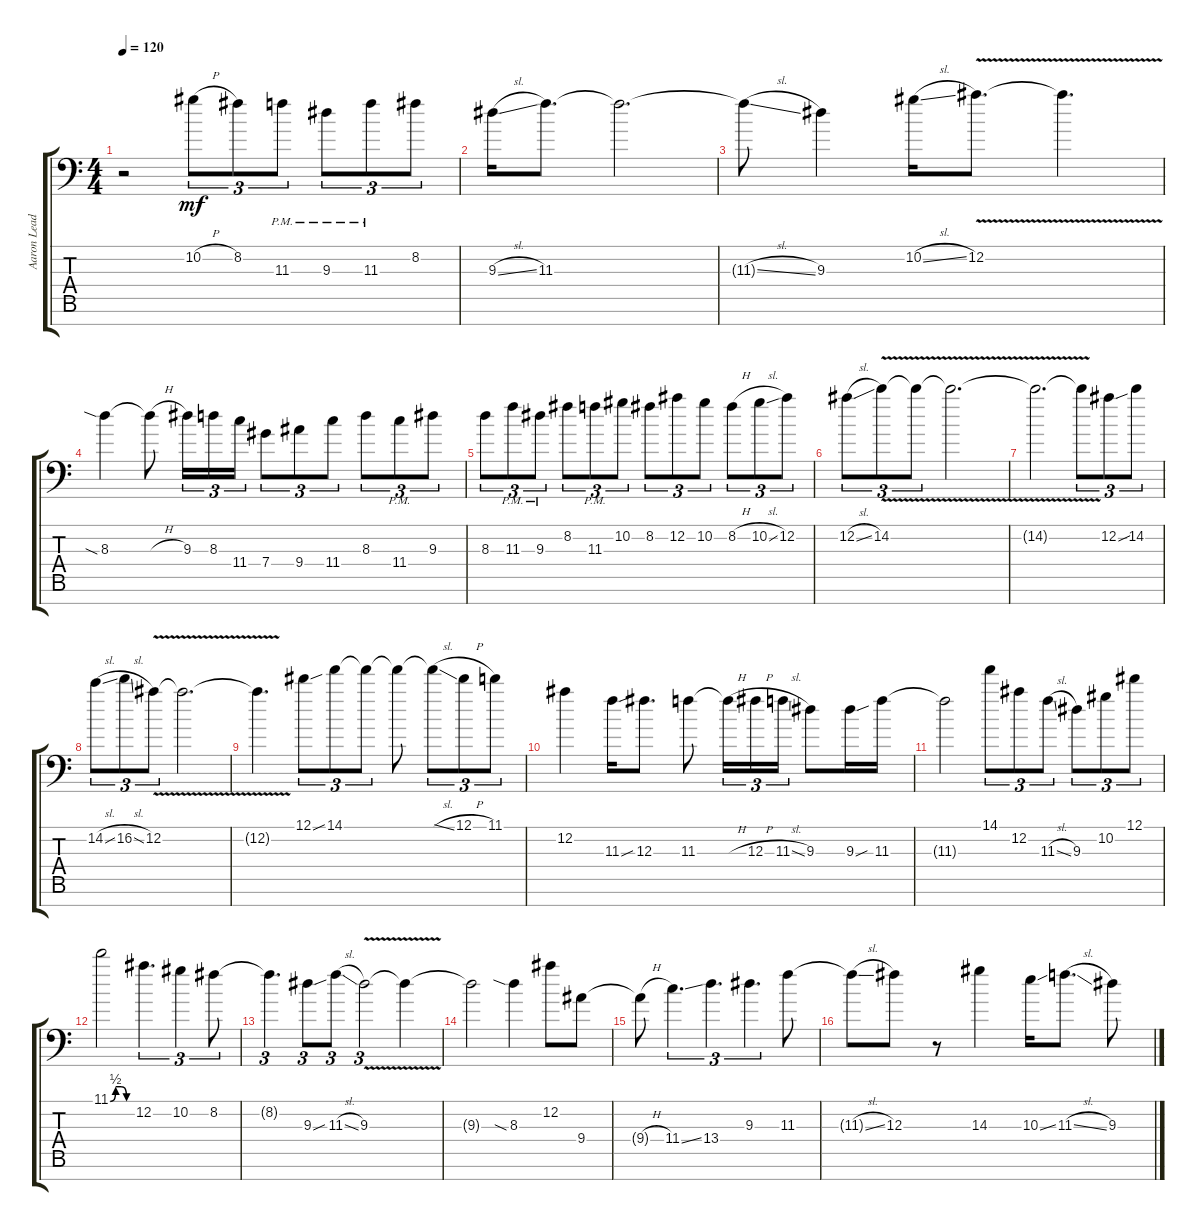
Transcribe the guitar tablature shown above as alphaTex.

\track ("Aaron Lead" "Aaron Lead") {instrument distortionguitar}
\staff {score tabs}
\tuning (Eb4 Bb3 Gb3 Db3 Ab2 Eb2 Ab1) {hide}
\ts (4 4)
\tempo 120
\clef f4
\ks c
r.2{dy mf instrument distortionguitar} 10.2{h}.8{tu (3 2)} 8.2.8{tu (3 2)} 11.3{pm}.8{tu (3 2)} 9.3{pm}.8{tu (3 2)} 11.3{pm}.8{tu (3 2)} 8.2.8{tu (3 2)} |
9.3{sl}.16 11.3.8{d} 11.3{t}.2{d} |
11.3{sl t}.8 9.3.4 10.2{sl}.16 12.2{v}.8{d} 12.2{v t}.4{d} |
8.3{sia}.4 8.3{h t}.8 9.3.16{tu (3 2)} 8.3.16{tu (3 2)} 11.4.16{tu (3 2)} 7.4.8{tu (3 2)} 9.4.8{tu (3 2)} 11.4.8{tu (3 2)} 8.3.8{tu (3 2)} 11.4{pm}.8{tu (3 2)} 9.3.8{tu (3 2)} |
8.3.8{tu (3 2)} 11.3{pm}.8{tu (3 2)} 9.3{pm}.8{tu (3 2)} 8.2.8{tu (3 2)} 11.3{pm}.8{tu (3 2)} 10.2.8{tu (3 2)} 8.2.8{tu (3 2)} 12.2.8{tu (3 2)} 10.2.8{tu (3 2)} 8.2{h}.8{tu (3 2)} 10.2{sl}.8{tu (3 2)} 12.2.8{tu (3 2)} |
12.2{sl}.8{tu (3 2)} 14.2{v}.8{tu (3 2)} 14.2{v t}.8{tu (3 2)} 14.2{v t}.2{d} |
14.2{v t}.2{d} 14.2{v t}.8{tu (3 2)} 12.2{sou}.8{tu (3 2)} 14.2.8{tu (3 2)} |
14.2{sl}.8{tu (3 2)} 16.2{sl}.8{tu (3 2)} 12.2{v}.8{tu (3 2)} 12.2{v t}.2{d} |
12.2{t}.4{d} 12.1{sou}.8{tu (3 2)} 14.1.8{tu (3 2)} 14.1{t}.8{tu (3 2)} 14.1{t}.8 14.1{sl t}.8{tu (3 2)} 12.1{h}.8{tu (3 2)} 11.1.8{tu (3 2)} |
12.2.4 11.3{sou}.16 12.3.8{d} 11.3.8 11.3{h t}.16{tu (3 2)} 12.3{h}.16{tu (3 2)} 11.3{sl}.16{tu (3 2)} 9.3.8 9.3{sou}.16 11.3.16 |
11.3{t}.2 14.1.8{tu (3 2)} 12.2.8{tu (3 2)} 11.3{sl}.8{tu (3 2)} 9.3.8{tu (3 2)} 10.2.8{tu (3 2)} 12.1.8{tu (3 2)} |
11.1{be (custom 0 0 15 2 30 2 45 0 60 0)}.2 12.2.4{d tu (3 2)} 10.2.4{tu (3 2)} 8.2.8{tu (3 2)} |
8.2{t}.4{d tu (3 2)} 9.3{sou}.8{tu (3 2)} 11.3{sl}.8{tu (3 2)} 9.3{v}.2{tu (3 2)} 9.3{t}.4 |
9.3{t}.2 8.3{sia}.4 12.2.8 9.4.8 |
9.4{h t}.8 11.4{ss}.4{d tu (3 2)} 13.4.4{d tu (3 2)} 9.3.4{d tu (3 2)} 11.3.8 |
11.3{sl t}.8 12.3.8 r.8 14.3.4 10.3{ss}.16 11.3{sl}.8{d} 9.3.8
